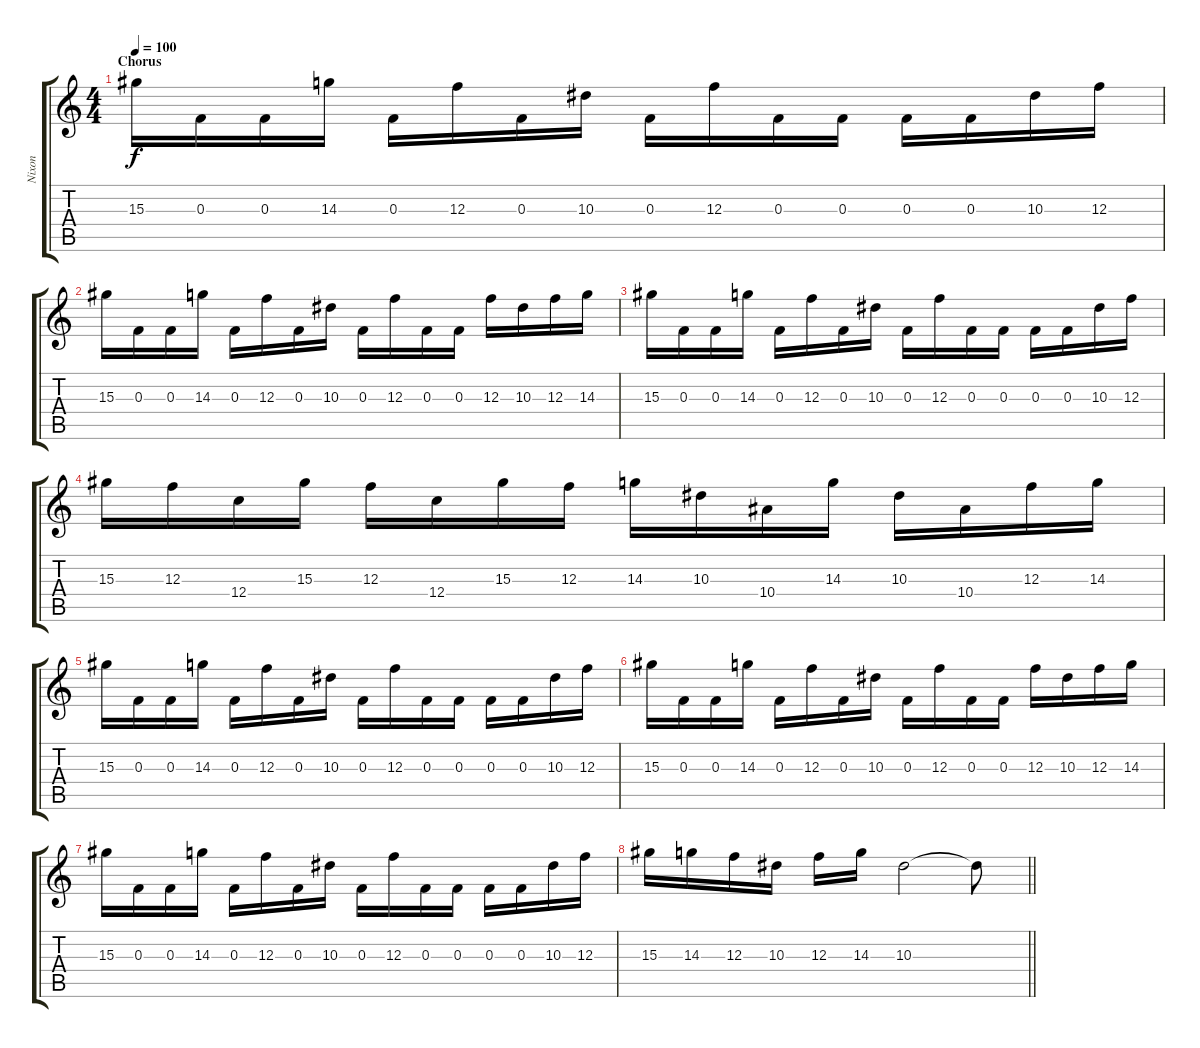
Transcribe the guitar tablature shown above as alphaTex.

\track ("Nixon" "Nixon") {instrument distortionguitar}
\staff {score tabs}
\tuning (D4 A3 F3 C3 G2 C2) {hide}
\ts (4 4)
\section ("" "Chorus")
\tempo 100
\clef g2
\ks c
15.3.16{dy f} 0.3.16 0.3.16 14.3.16 0.3.16 12.3.16 0.3.16 10.3.16 0.3.16 12.3.16 0.3.16 0.3.16 0.3.16 0.3.16 10.3.16 12.3.16 |
15.3.16 0.3.16 0.3.16 14.3.16 0.3.16 12.3.16 0.3.16 10.3.16 0.3.16 12.3.16 0.3.16 0.3.16 12.3.16 10.3.16 12.3.16 14.3.16 |
15.3.16 0.3.16 0.3.16 14.3.16 0.3.16 12.3.16 0.3.16 10.3.16 0.3.16 12.3.16 0.3.16 0.3.16 0.3.16 0.3.16 10.3.16 12.3.16 |
15.3.16 12.3.16 12.4.16 15.3.16 12.3.16 12.4.16 15.3.16 12.3.16 14.3.16 10.3.16 10.4.16 14.3.16 10.3.16 10.4.16 12.3.16 14.3.16 |
15.3.16 0.3.16 0.3.16 14.3.16 0.3.16 12.3.16 0.3.16 10.3.16 0.3.16 12.3.16 0.3.16 0.3.16 0.3.16 0.3.16 10.3.16 12.3.16 |
15.3.16 0.3.16 0.3.16 14.3.16 0.3.16 12.3.16 0.3.16 10.3.16 0.3.16 12.3.16 0.3.16 0.3.16 12.3.16 10.3.16 12.3.16 14.3.16 |
15.3.16 0.3.16 0.3.16 14.3.16 0.3.16 12.3.16 0.3.16 10.3.16 0.3.16 12.3.16 0.3.16 0.3.16 0.3.16 0.3.16 10.3.16 12.3.16 |
\barLineRight lightlight
15.3.16 14.3.16 12.3.16 10.3.16 12.3.16 14.3.16 10.3.2 10.3{t}.8{balance 16}
